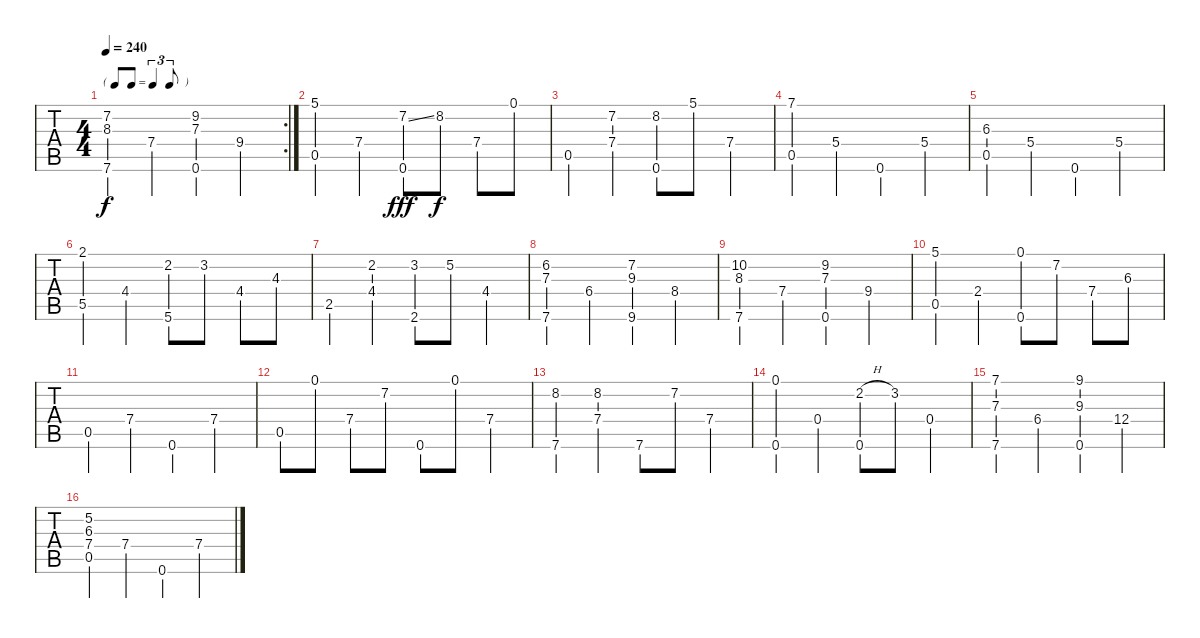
\track "" {instrument acousticguitarsteel}
\staff {tabs}
\tuning (E4 B3 G3 D3 A2 E2) {hide}
\rc 2
\ts (4 4)
\tf triplet8th
\tempo 240
\clef g2
\ks c
(7.2 8.3 7.6).4{dy f} 7.4.4 (9.2 7.3 0.6).4 9.4.4 |
(5.1 0.5).4 7.4.4 (7.2{ss} 0.6).8{dy fff} 8.2.8{dy f} 7.4.8 0.1.8 |
0.5.4 (7.2 7.4).4 (8.2 0.6).8 5.1.8 7.4.4 |
(7.1 0.5).4 5.4.4 0.6.4 5.4.4 |
(6.3 0.5).4 5.4.4 0.6.4 5.4.4 |
(2.1 5.5).4 4.4.4 (2.2 5.6).8 3.2.8 4.4.8 4.3.8 |
2.5.4 (2.2 4.4).4 (3.2 2.6).8 5.2.8 4.4.4 |
(6.2 7.3 7.6).4 6.4.4 (7.2 9.3 9.6).4 8.4.4 |
(10.2 8.3 7.6).4 7.4.4 (9.2 7.3 0.6).4 9.4.4 |
(5.1 0.5).4 2.4.4 (0.1 0.6).8 7.2.8 7.4.8 6.3.8 |
0.5.4 7.4.4 0.6.4 7.4.4 |
0.5.8 0.1.8 7.4.8 7.2.8 0.6.8 0.1.8 7.4.4 |
(8.2 7.6).4 (8.2 7.4).4 7.6.8 7.2.8 7.4.4 |
(0.1 0.6).4 0.4.4 (2.2{h} 0.6).8 3.2.8 0.4.4 |
(7.1 7.3 7.6).4 6.4.4 (9.1 9.3 0.6).4 12.4.4 |
(5.2 6.3 7.4 0.5).4 7.4.4 0.6.4 7.4.4
